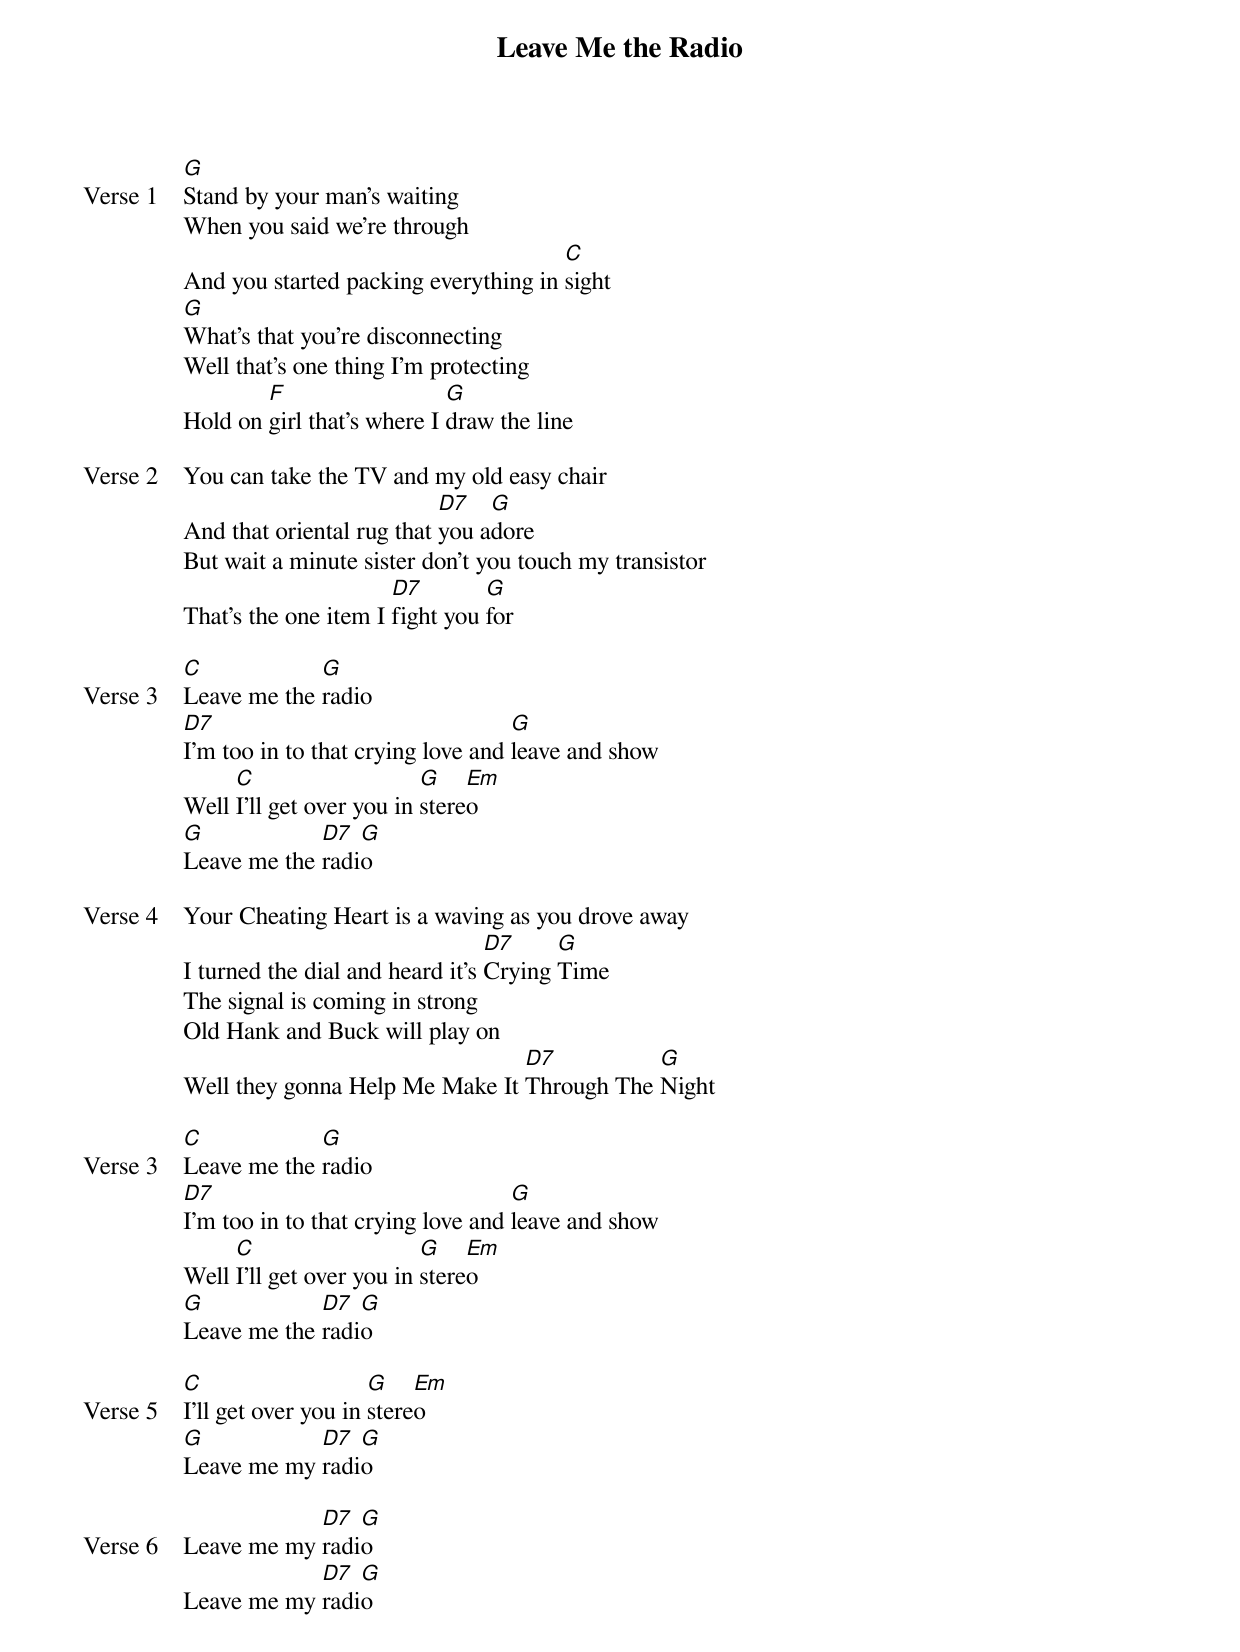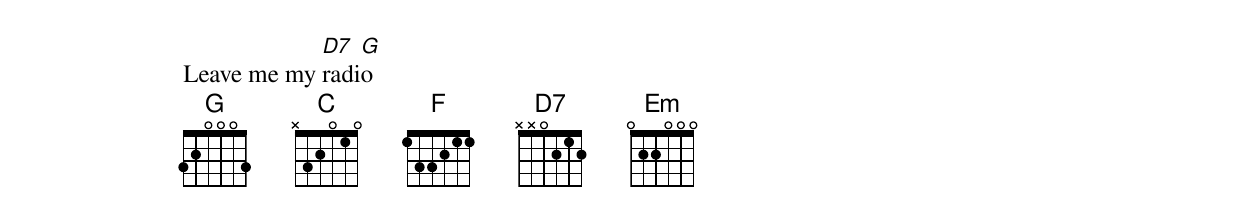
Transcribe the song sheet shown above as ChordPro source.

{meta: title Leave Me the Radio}
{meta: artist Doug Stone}
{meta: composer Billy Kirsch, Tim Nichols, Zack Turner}
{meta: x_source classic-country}
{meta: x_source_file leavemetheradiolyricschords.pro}
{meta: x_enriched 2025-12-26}

{start_of_verse: Verse 1}
[G]Stand by your man's waiting
When you said we're through
And you started packing everything in [C]sight
[G]What's that you're disconnecting
Well that's one thing I'm protecting
Hold on [F]girl that's where I [G]draw the line
{end_of_verse}

{start_of_verse: Verse 2}
You can take the TV and my old easy chair
And that oriental rug that [D7]you a[G]dore
But wait a minute sister don't you touch my transistor
That's the one item I [D7]fight you [G]for
{end_of_verse}

{start_of_verse: Verse 3}
[C]Leave me the [G]radio
[D7]I'm too in to that crying love and [G]leave and show
Well [C]I'll get over you in [G]stere[Em]o
[G]Leave me the [D7]radi[G]o
{end_of_verse}

{start_of_verse: Verse 4}
Your Cheating Heart is a waving as you drove away
I turned the dial and heard it's [D7]Crying [G]Time
The signal is coming in strong
Old Hank and Buck will play on
Well they gonna Help Me Make It [D7]Through The [G]Night
{end_of_verse}

{start_of_verse: Verse 3}
[C]Leave me the [G]radio
[D7]I'm too in to that crying love and [G]leave and show
Well [C]I'll get over you in [G]stere[Em]o
[G]Leave me the [D7]radi[G]o
{end_of_verse}

{start_of_verse: Verse 5}
[C]I'll get over you in [G]stere[Em]o
[G]Leave me my [D7]radi[G]o
{end_of_verse}

{start_of_verse: Verse 6}
Leave me my [D7]radi[G]o
Leave me my [D7]radi[G]o
Leave me my [D7]radi[G]o
{end_of_verse}
